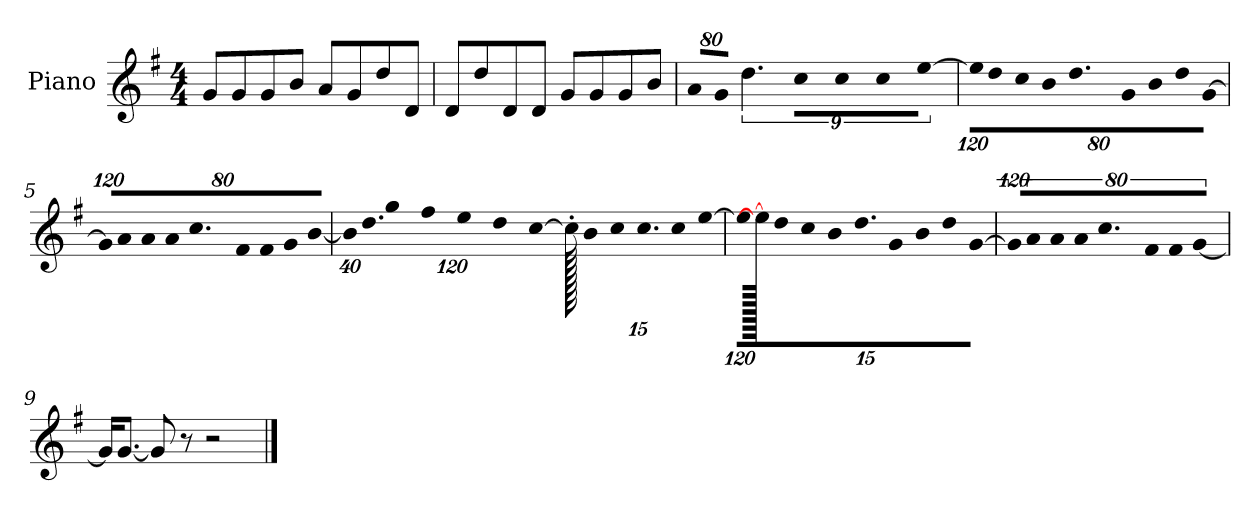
**kern
*part1
*staff1
*I"Piano
*I'P-no
*clefG2
*k[f#]
*M4/4
*MM90
=1
8g/L
8g/
8g/
8b/J
8a/L
8g/
8dd/
8d/J
=2
8d/L
8dd/
8d/
8d/J
8g/L
8g/
8g/
8b/J
=3
!LO:N:vis=8
640%71a/L
!LO:N:vis=8
640%71g/J
9%2.dd\
!LO:N:vis=8
640%71cc\L
!LO:N:vis=8
640%71cc\
!LO:N:vis=8
640%71cc\
!LO:N:vis=8
[640%71ee\J
=4
*Xbrackettup
!LO:N:vis=16
1920%107ee\KL]
!LO:N:vis=8
640%71dd\
!LO:N:vis=8
640%71cc\
!LO:N:vis=8
640%71b\
9.dd\
!LO:N:vis=8
640%71g\
!LO:N:vis=8
640%71b\
!LO:N:vis=8
640%71dd\
!LO:N:vis=8
[640%71g\J
!!LO:LB:g=z
=5
!LO:N:vis=16
1920%107g/KL]
!LO:N:vis=8
640%71a/
!LO:N:vis=8
640%71a/
!LO:N:vis=8
640%71a/
9.cc/
!LO:N:vis=8
640%71f#/
!LO:N:vis=8
640%71f#/
!LO:N:vis=8
640%71g/
!LO:N:vis=8
[640%71b/J
=6
!LO:N:vis=32
640%23b\KLL]
!LO:N:vis=16.
960%103dd\
!LO:N:vis=16
1920%137gg\
!LO:N:vis=16
1920%137ff#\
!LO:N:vis=16
1920%137ee\
!LO:N:vis=32
640%23dd\K
[384%41cc\J
1920cc'\]
20b\KL
10cc\
10.cc\
10cc\
[1920%191ee\J
=7
!LO:N:vis=16
1920%107ee\KL]
1920ee\_
!LO:N:vis=8
640%71dd\
!LO:N:vis=8
640%71cc\
!LO:N:vis=8
640%71b\
9.dd\
!LO:N:vis=8
640%71g\
!LO:N:vis=8
640%71b\
!LO:N:vis=8
640%71dd\
!LO:N:vis=8
[640%71g\J
=8
*brackettup
!LO:N:vis=16
1920%107g/KL]
!LO:N:vis=8
640%71a/
!LO:N:vis=8
640%71a/
!LO:N:vis=8
640%71a/
9.cc/
!LO:N:vis=8
640%71f#/
!LO:N:vis=8
640%71f#/J
!LO:N:vis=4
[1920%427g/
!!LO:LB:g=z
=9
16g/KL]
[8.g/J
8g/]
8r
2r
==
*-
